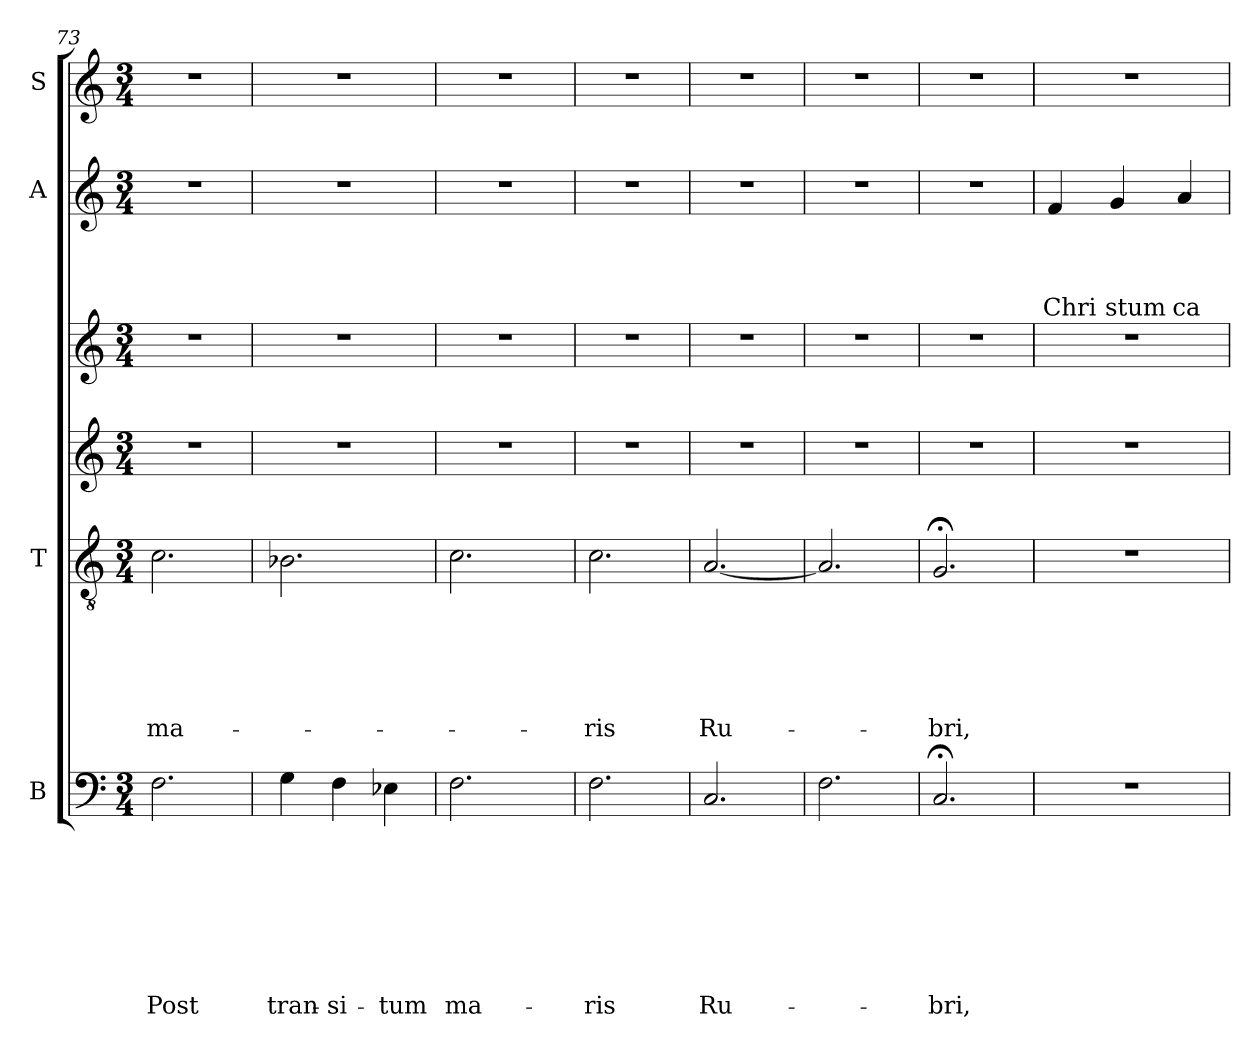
**kern	**text	**text	**text	**text	**text	**text	**text	**text	**kern	**text	**text	**text	**text	**text	**text	**kern	**kern	**kern	**text	**text	**text	**text	**kern
*part6	*part6	*part6	*part6	*part6	*part6	*part6	*part6	*part6	*part5	*part5	*part5	*part5	*part5	*part5	*part5	*part4	*part3	*part2	*part2	*part2	*part2	*part2	*part1
*staff6	*staff6	*staff6	*staff6	*staff6	*staff6	*staff6	*staff6	*staff6	*staff5	*staff5	*staff5	*staff5	*staff5	*staff5	*staff5	*staff4	*staff3	*staff2	*staff2	*staff2	*staff2	*staff2	*staff1
*I"B	*	*	*	*	*	*	*	*	*I"T	*	*	*	*	*	*	*	*	*I"A	*	*	*	*	*I"S
*I'B	*	*	*	*	*	*	*	*	*I'T	*	*	*	*	*	*	*	*	*I'A	*	*	*	*	*I'S
*clefF4	*	*	*	*	*	*	*	*	*clefGv2	*	*	*	*	*	*	*clefG2	*clefG2	*clefG2	*	*	*	*	*clefG2
*k[]	*	*	*	*	*	*	*	*	*k[]	*	*	*	*	*	*	*k[]	*k[]	*k[]	*	*	*	*	*k[]
*C:	*	*	*	*	*	*	*	*	*C:	*	*	*	*	*	*	*C:	*C:	*C:	*	*	*	*	*C:
*M3/4	*	*	*	*	*	*	*	*	*M3/4	*	*	*	*	*	*	*M3/4	*M3/4	*M3/4	*	*	*	*	*M3/4
=73	=73	=73	=73	=73	=73	=73	=73	=73	=73	=73	=73	=73	=73	=73	=73	=73	=73	=73	=73	=73	=73	=73	=73
!	!	!	!	!	!	!	!	!LO:LY:b	!	!	!	!	!	!	!LO:LY:b	!	!	!LO:N:vis=1	!	!	!	!	!LO:N:vis=1
2.F\	.	.	.	.	.	.	.	Post	2.c\	.	.	.	.	.	ma-	2.r	2.r	2.r	.	.	.	.	2.r
=74	=74	=74	=74	=74	=74	=74	=74	=74	=74	=74	=74	=74	=74	=74	=74	=74	=74	=74	=74	=74	=74	=74	=74
!	!	!	!	!	!	!	!	!LO:LY:b	!	!	!	!	!	!	!	!	!	!LO:N:vis=1	!	!	!	!	!LO:N:vis=1
4G\	.	.	.	.	.	.	.	tran-	2.B-X\	.	.	.	.	.	.	2.r	2.r	2.r	.	.	.	.	2.r
!	!	!	!	!	!	!	!	!LO:LY:b	!	!	!	!	!	!	!	!	!	!	!	!	!	!	!
4F\	.	.	.	.	.	.	.	-si-	.	.	.	.	.	.	.	.	.	.	.	.	.	.	.
!	!	!	!	!	!	!	!	!LO:LY:b	!	!	!	!	!	!	!	!	!	!	!	!	!	!	!
4E-X\	.	.	.	.	.	.	.	-tum	.	.	.	.	.	.	.	.	.	.	.	.	.	.	.
=75	=75	=75	=75	=75	=75	=75	=75	=75	=75	=75	=75	=75	=75	=75	=75	=75	=75	=75	=75	=75	=75	=75	=75
!	!	!	!	!	!	!	!	!LO:LY:b	!	!	!	!	!	!	!	!	!	!LO:N:vis=1	!	!	!	!	!LO:N:vis=1
2.F\	.	.	.	.	.	.	.	ma-	2.c\	.	.	.	.	.	.	2.r	2.r	2.r	.	.	.	.	2.r
=76	=76	=76	=76	=76	=76	=76	=76	=76	=76	=76	=76	=76	=76	=76	=76	=76	=76	=76	=76	=76	=76	=76	=76
!	!	!	!	!	!	!	!	!LO:LY:b	!	!	!	!	!	!	!LO:LY:b	!	!	!LO:N:vis=1	!	!	!	!	!LO:N:vis=1
2.F\	.	.	.	.	.	.	.	-ris	2.c\	.	.	.	.	.	-ris	2.r	2.r	2.r	.	.	.	.	2.r
=77	=77	=77	=77	=77	=77	=77	=77	=77	=77	=77	=77	=77	=77	=77	=77	=77	=77	=77	=77	=77	=77	=77	=77
!	!	!	!	!	!	!	!	!LO:LY:b	!	!	!	!	!	!	!LO:LY:b	!	!	!LO:N:vis=1	!	!	!	!	!LO:N:vis=1
2.C/	.	.	.	.	.	.	.	Ru-	[<2.A/	.	.	.	.	.	Ru-	2.r	2.r	2.r	.	.	.	.	2.r
=78	=78	=78	=78	=78	=78	=78	=78	=78	=78	=78	=78	=78	=78	=78	=78	=78	=78	=78	=78	=78	=78	=78	=78
!	!	!	!	!	!	!	!	!	!	!	!	!	!	!	!	!	!	!LO:N:vis=1	!	!	!	!	!LO:N:vis=1
2.F\	.	.	.	.	.	.	.	.	2.A/]	.	.	.	.	.	.	2.r	2.r	2.r	.	.	.	.	2.r
=79	=79	=79	=79	=79	=79	=79	=79	=79	=79	=79	=79	=79	=79	=79	=79	=79	=79	=79	=79	=79	=79	=79	=79
!	!	!	!	!	!	!	!	!LO:LY:b	!	!	!	!	!	!	!LO:LY:b	!	!	!LO:N:vis=1	!	!	!	!	!LO:N:vis=1
2.C;/	.	.	.	.	.	.	.	-bri,	2.G;/	.	.	.	.	.	-bri,	2.r	2.r	2.r	.	.	.	.	2.r
!!LO:LB:g=z
=80	=80	=80	=80	=80	=80	=80	=80	=80	=80	=80	=80	=80	=80	=80	=80	=80	=80	=80	=80	=80	=80	=80	=80
!LO:N:vis=1	!	!	!	!	!	!	!	!	!LO:N:vis=1	!	!	!	!	!	!	!	!	!	!	!	!	!LO:LY:b	!LO:N:vis=1
2.r	.	.	.	.	.	.	.	.	2.r	.	.	.	.	.	.	2.r	2.r	4f/	.	.	.	Chri	2.r
!	!	!	!	!	!	!	!	!	!	!	!	!	!	!	!	!	!	!	!	!	!	!LO:LY:b	!
.	.	.	.	.	.	.	.	.	.	.	.	.	.	.	.	.	.	4g/	.	.	.	stum	.
!	!	!	!	!	!	!	!	!	!	!	!	!	!	!	!	!	!	!	!	!	!	!LO:LY:b	!
.	.	.	.	.	.	.	.	.	.	.	.	.	.	.	.	.	.	4a/	.	.	.	ca-	.
=	=	=	=	=	=	=	=	=	=	=	=	=	=	=	=	=	=	=	=	=	=	=	=
*-	*-	*-	*-	*-	*-	*-	*-	*-	*-	*-	*-	*-	*-	*-	*-	*-	*-	*-	*-	*-	*-	*-	*-
